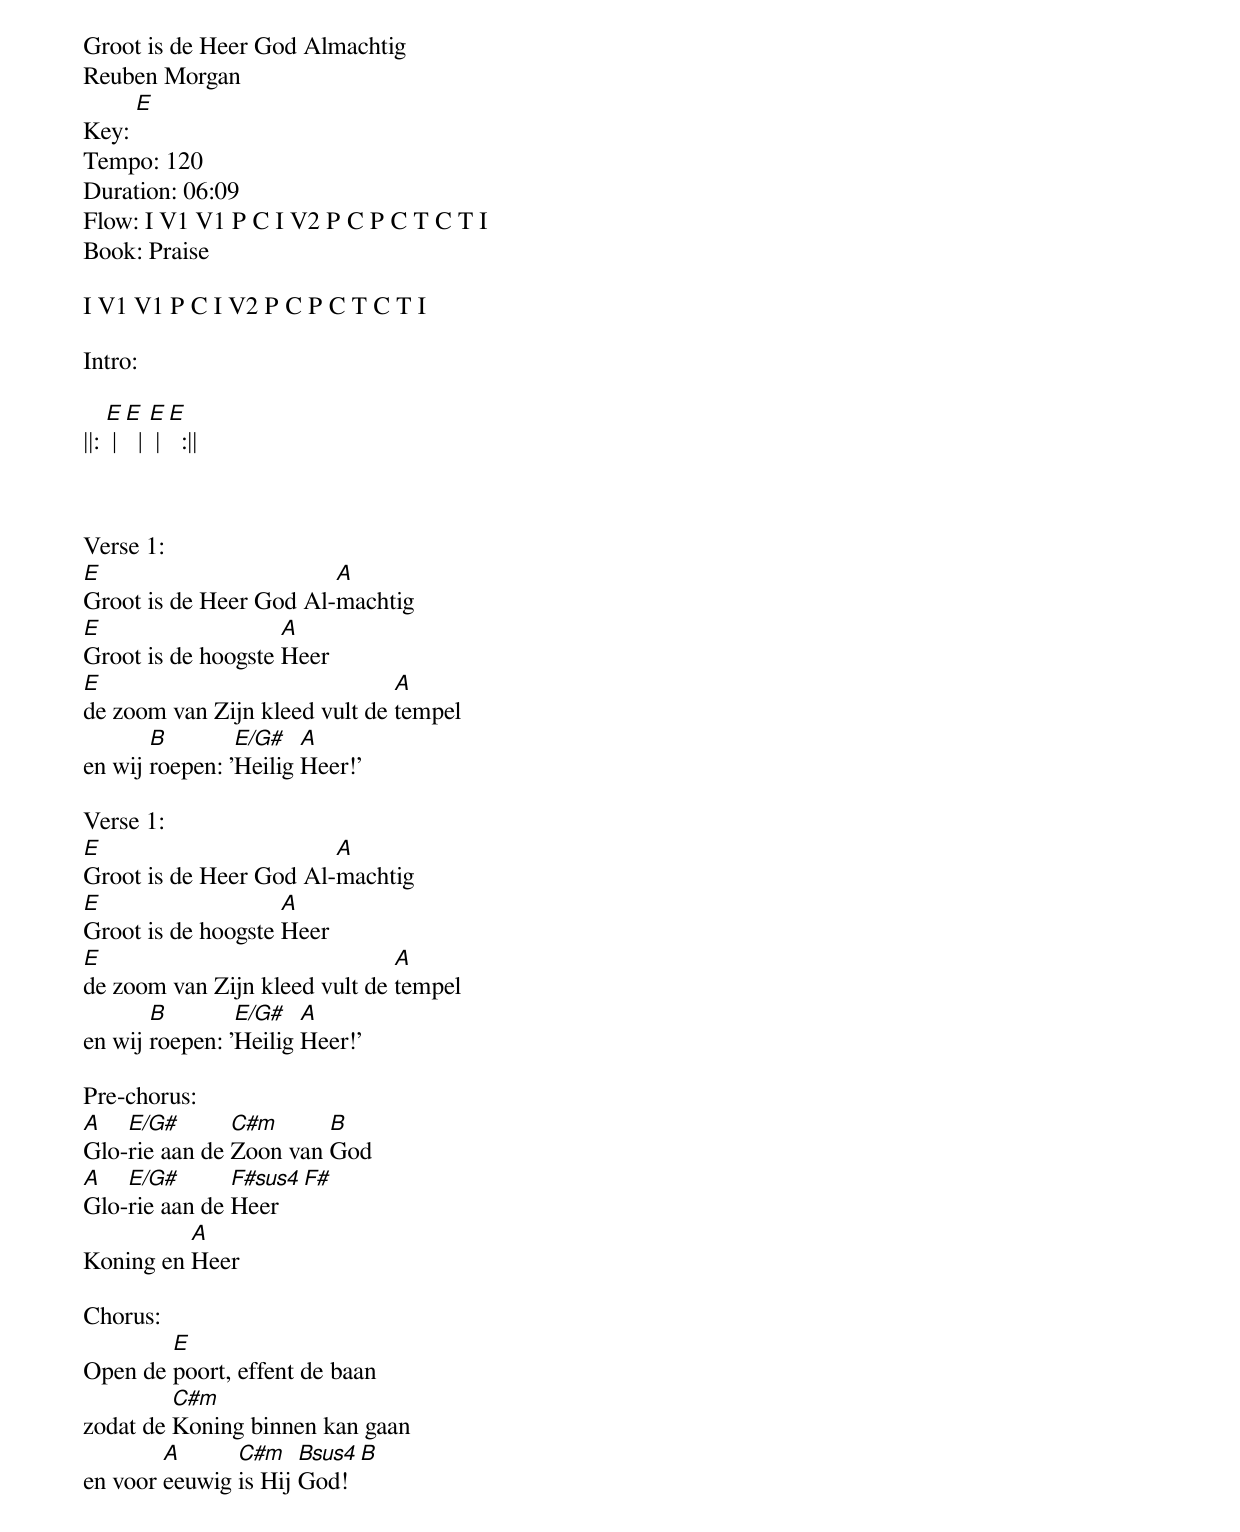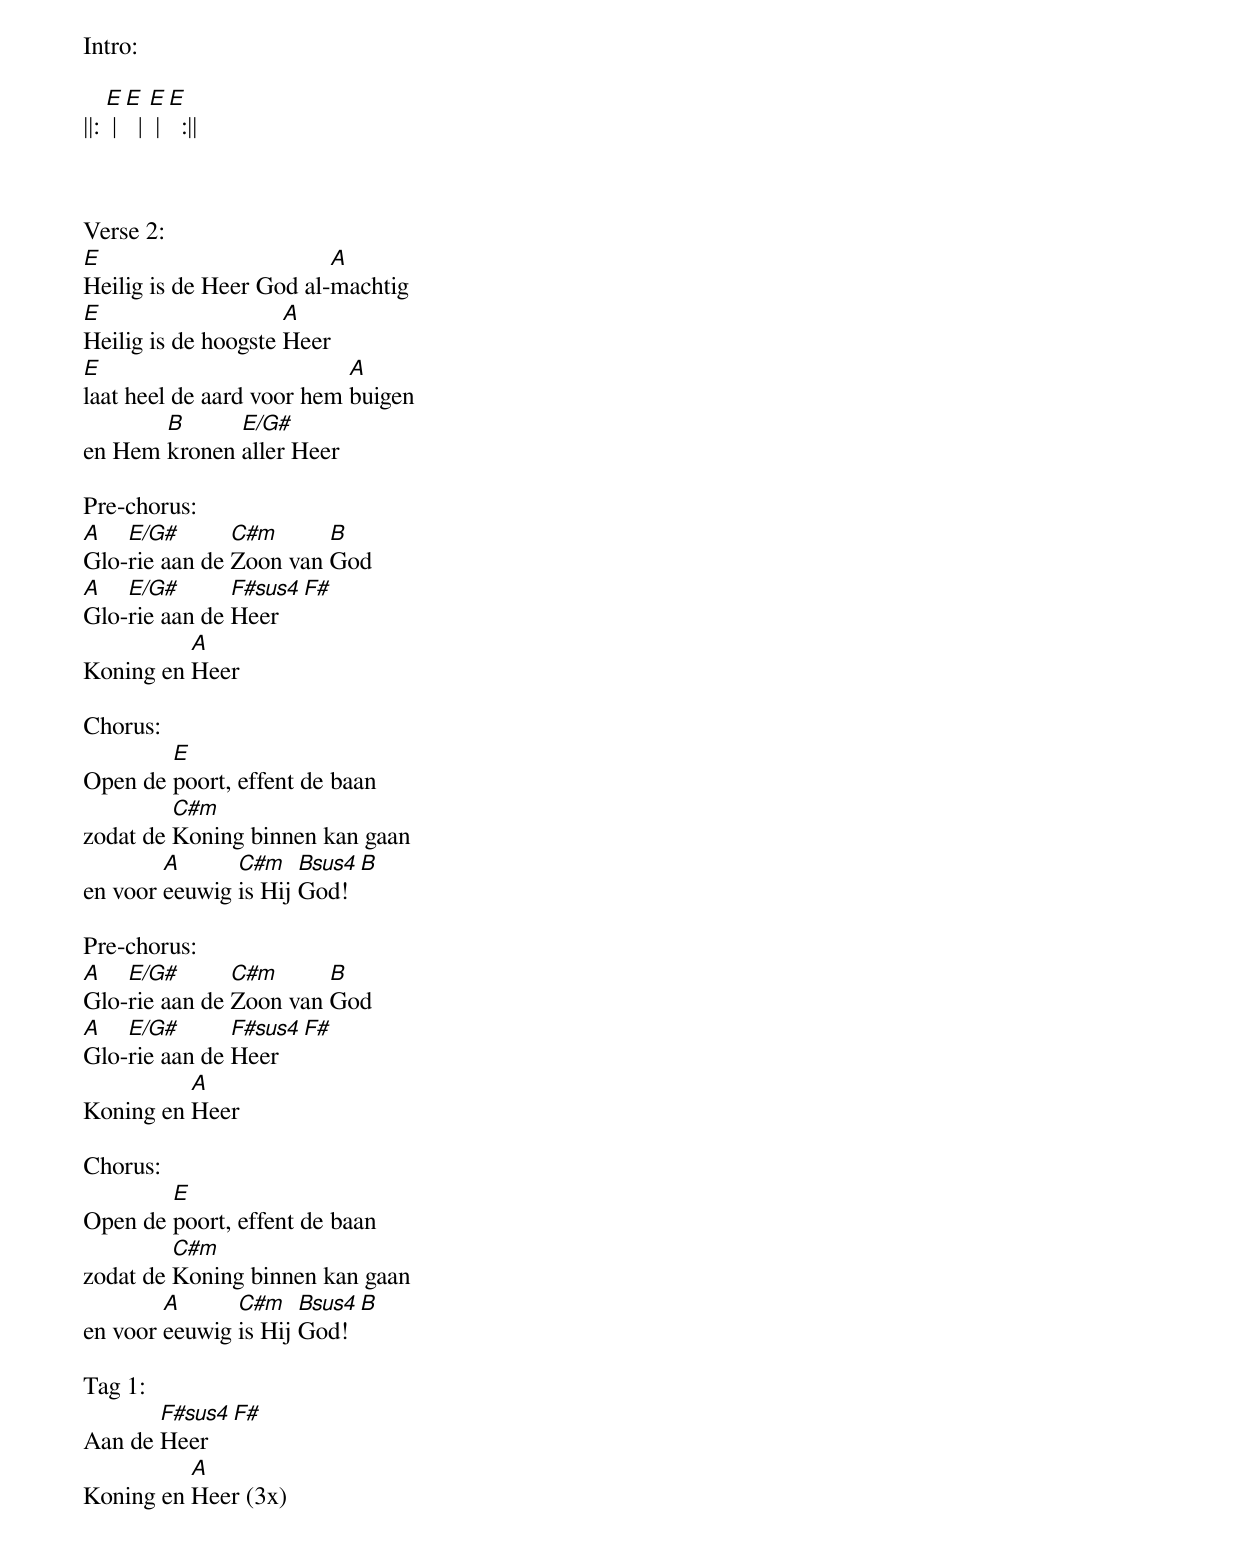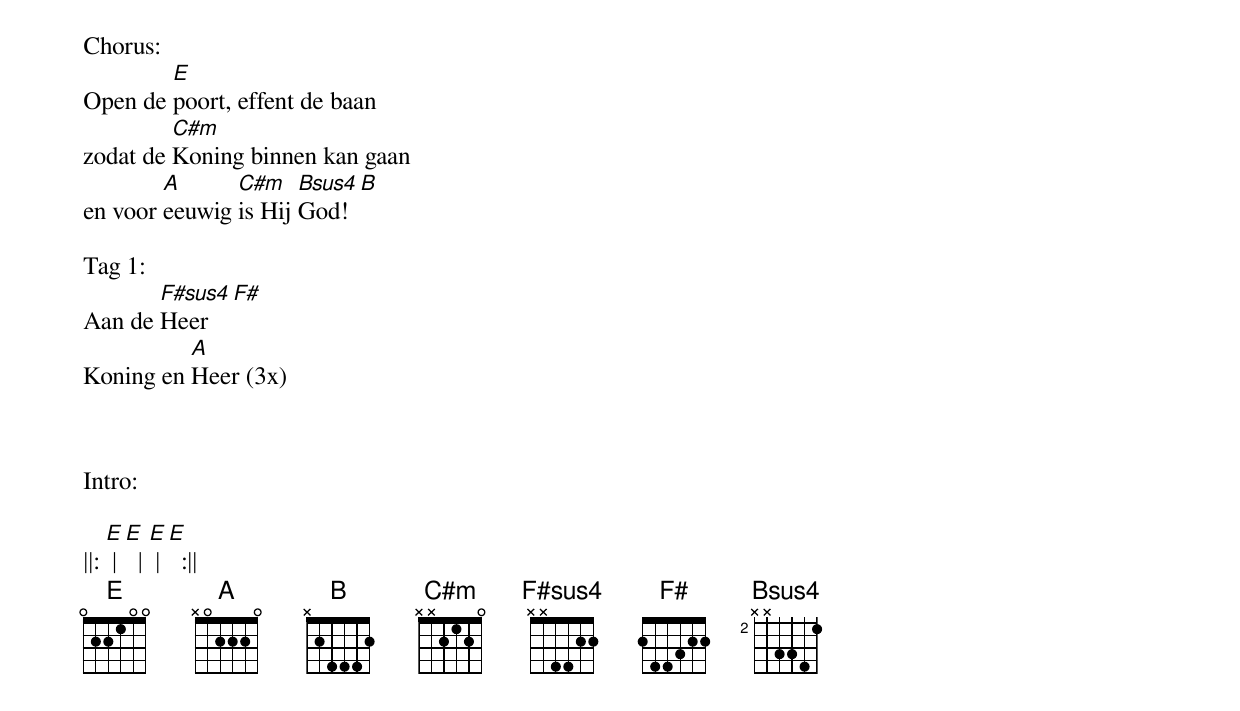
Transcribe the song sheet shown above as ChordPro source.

Groot is de Heer God Almachtig
Reuben Morgan
Key: [E]
Tempo: 120
Duration: 06:09
Flow: I V1 V1 P C I V2 P C P C T C T I
Book: Praise

I V1 V1 P C I V2 P C P C T C T I

Intro:

||: [E] | [E]  | [E] | [E]  :||



Verse 1:
[E]Groot is de Heer God Al-[A]machtig
[E]Groot is de hoogste [A]Heer
[E]de zoom van Zijn kleed vult de [A]tempel
en wij [B]roepen: '[E/G#]Heilig [A]Heer!'

Verse 1:
[E]Groot is de Heer God Al-[A]machtig
[E]Groot is de hoogste [A]Heer
[E]de zoom van Zijn kleed vult de [A]tempel
en wij [B]roepen: '[E/G#]Heilig [A]Heer!'

Pre-chorus:
[A]Glo-[E/G#]rie aan de [C#m]Zoon van [B]God
[A]Glo-[E/G#]rie aan de [F#sus4]Heer [F#]
Koning en [A]Heer

Chorus:
Open de [E]poort, effent de baan
zodat de [C#m]Koning binnen kan gaan
en voor [A]eeuwig [C#m]is Hij [Bsus4]God![B]

Intro:

||: [E] | [E]  | [E] | [E]  :||



Verse 2:
[E]Heilig is de Heer God al-[A]machtig
[E]Heilig is de hoogste [A]Heer
[E]laat heel de aard voor hem [A]buigen
en Hem [B]kronen [E/G#]aller Heer

Pre-chorus:
[A]Glo-[E/G#]rie aan de [C#m]Zoon van [B]God
[A]Glo-[E/G#]rie aan de [F#sus4]Heer [F#]
Koning en [A]Heer

Chorus:
Open de [E]poort, effent de baan
zodat de [C#m]Koning binnen kan gaan
en voor [A]eeuwig [C#m]is Hij [Bsus4]God![B]

Pre-chorus:
[A]Glo-[E/G#]rie aan de [C#m]Zoon van [B]God
[A]Glo-[E/G#]rie aan de [F#sus4]Heer [F#]
Koning en [A]Heer

Chorus:
Open de [E]poort, effent de baan
zodat de [C#m]Koning binnen kan gaan
en voor [A]eeuwig [C#m]is Hij [Bsus4]God![B]

Tag 1:
Aan de [F#sus4]Heer [F#]
Koning en [A]Heer (3x)



Chorus:
Open de [E]poort, effent de baan
zodat de [C#m]Koning binnen kan gaan
en voor [A]eeuwig [C#m]is Hij [Bsus4]God![B]

Tag 1:
Aan de [F#sus4]Heer [F#]
Koning en [A]Heer (3x)



Intro:

||: [E] | [E]  | [E] | [E]  :||
